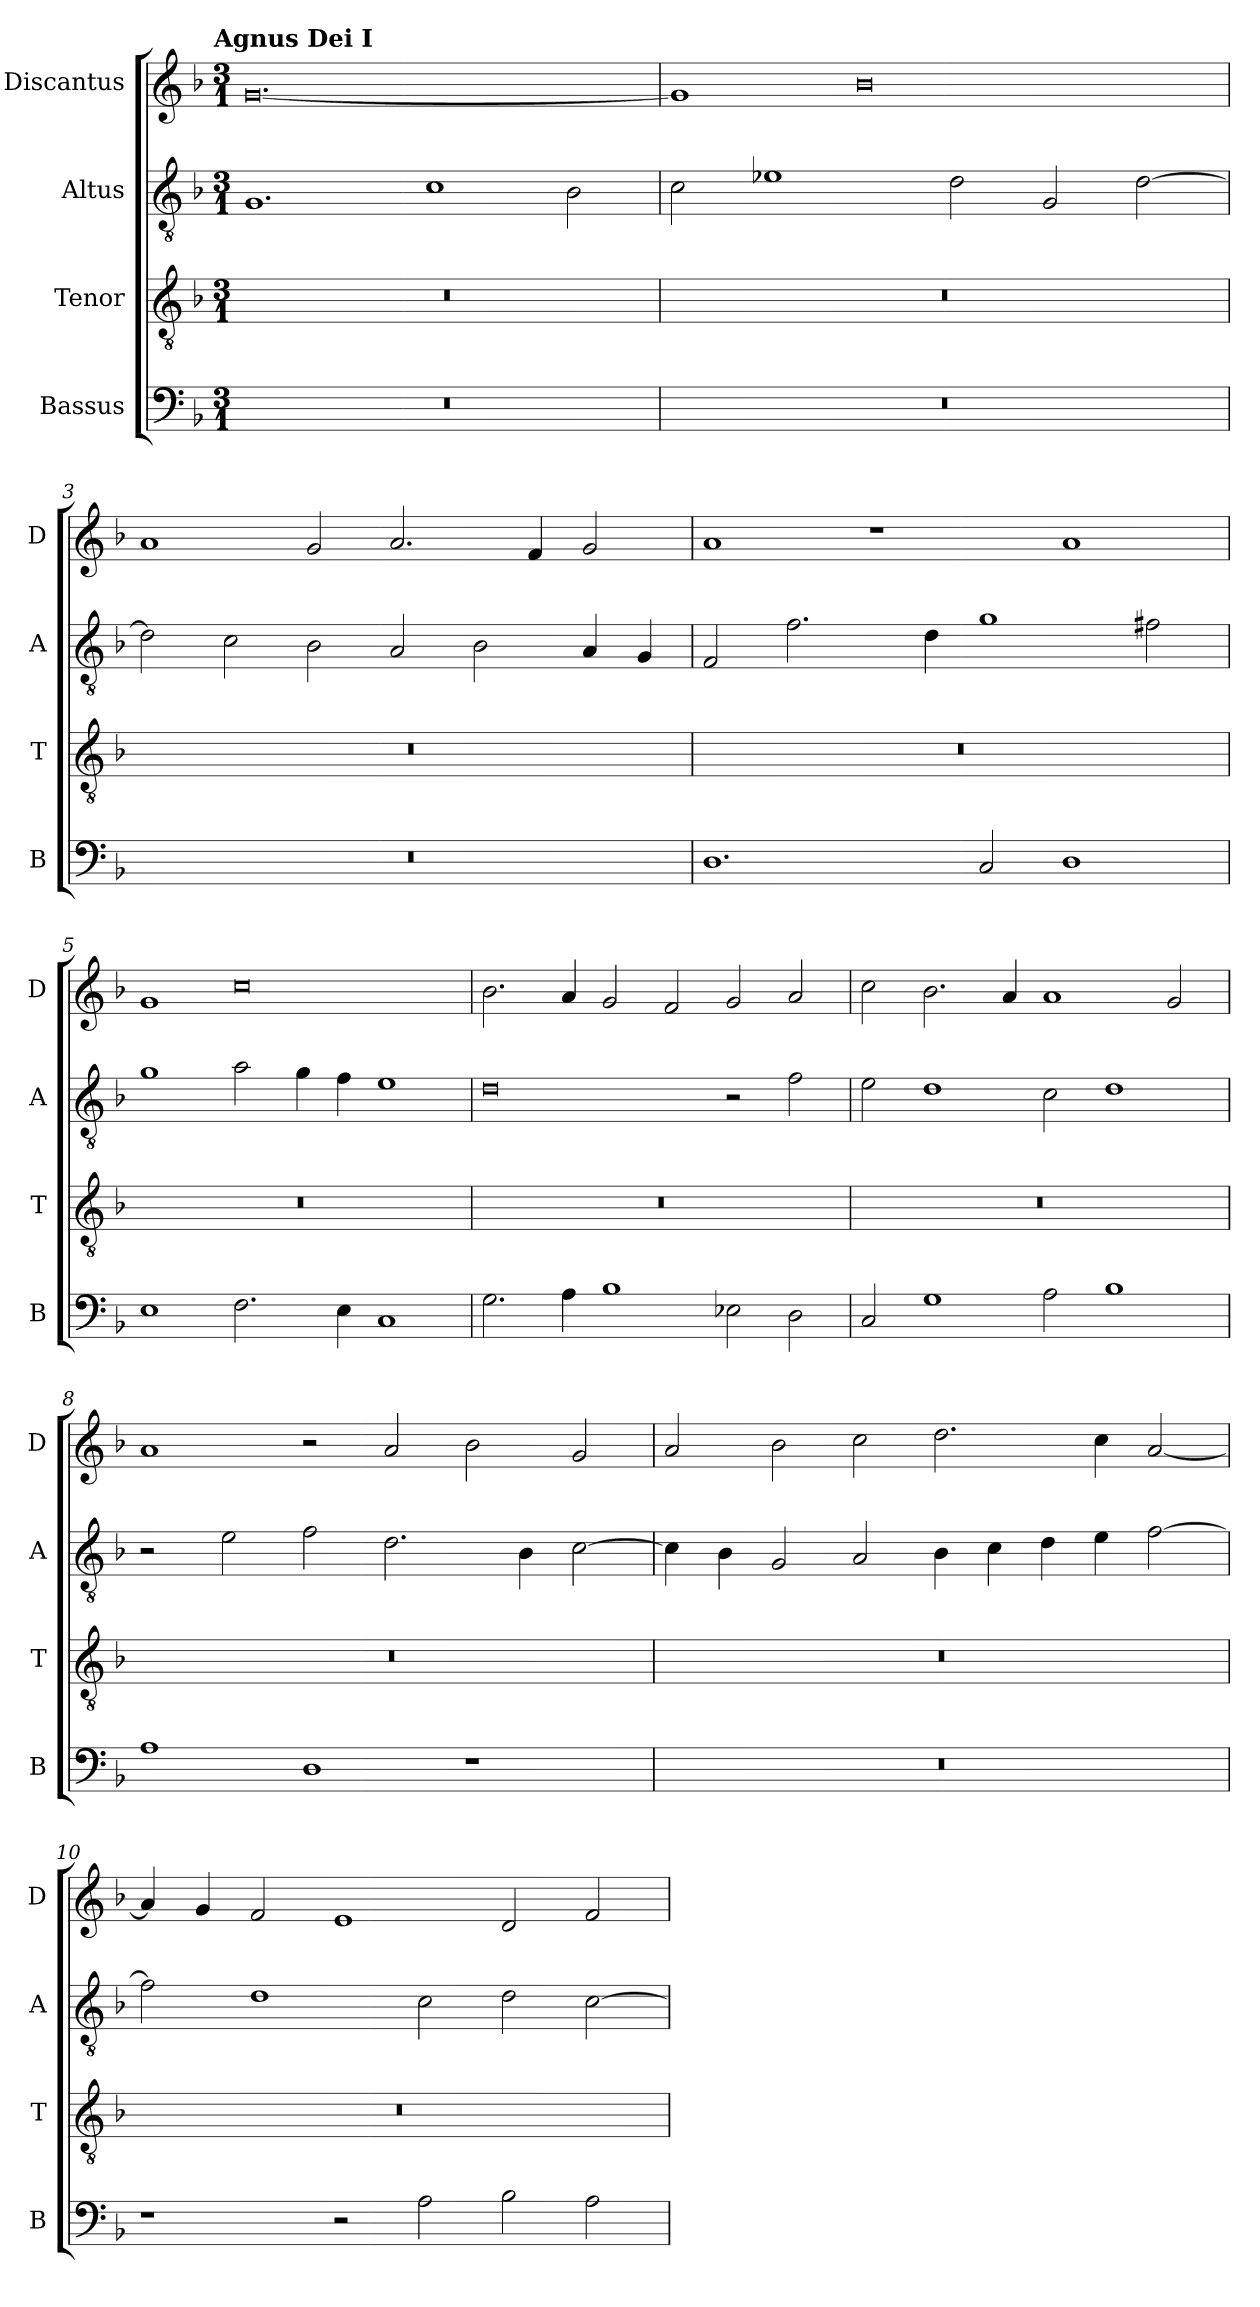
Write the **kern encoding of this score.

**kern	**kern	**kern	**kern
*part4	*part3	*part2	*part1
*staff4	*staff3	*staff2	*staff1
*I"Bassus	*I"Tenor	*I"Altus	*I"Discantus
*I'B	*I'T	*I'A	*I'D
*clefF4	*clefGv2	*clefGv2	*clefG2
*k[b-]	*k[b-]	*k[b-]	*k[b-]
!!LO:TX:omd:t=Agnus Dei I
*M3/1	*M3/1	*M3/1	*M3/1
=1	=1	=1	=1
0.r	0.r	1.G	[0.g
.	.	1c	.
.	.	2B-\	.
=2	=2	=2	=2
0.r	0.r	2c\	1g]
.	.	1e-X	.
.	.	.	0b-
.	.	2d\	.
.	.	2G/	.
.	.	[2d\	.
=3	=3	=3	=3
0.r	0.r	2d\]	1a
.	.	2c\	.
.	.	2B-\	2g/
.	.	2A/	2.a/
.	.	2B-\	.
.	.	.	4f/
.	.	4A/	2g/
.	.	4G/	.
=4	=4	=4	=4
1.D	0.r	2F/	1a
.	.	2.f\	.
.	.	.	1r
.	.	4d\	.
2C/	.	1g	.
1D	.	.	1a
.	.	2f#X\	.
=5	=5	=5	=5
1E	0.r	1g	1g
2.F\	.	2a\	0cc
.	.	4g\	.
4E\	.	4f\	.
1C	.	1e	.
=6	=6	=6	=6
2.G\	0.r	0d	2.b-\
4A\	.	.	4a/
1B-	.	.	2g/
.	.	.	2f/
2E-X\	.	2r	2g/
2D\	.	2f\	2a/
=7	=7	=7	=7
2C/	0.r	2e\	2cc\
1G	.	1d	2.b-\
.	.	.	4a/
2A\	.	2c\	1a
1B-	.	1d	.
.	.	.	2g/
=8	=8	=8	=8
1A	0.r	2r	1a
.	.	2e\	.
1D	.	2f\	2r
.	.	2.d\	2a/
1r	.	.	2b-\
.	.	4B-\	.
.	.	[2c\	2g/
=9	=9	=9	=9
0.r	0.r	4c\]	2a/
.	.	4B-\	.
.	.	2G/	2b-\
.	.	2A/	2cc\
.	.	4B-\	2.dd\
.	.	4c\	.
.	.	4d\	.
.	.	4e\	4cc\
.	.	[2f\	[2a/
=10	=10	=10	=10
1r	0.r	2f\]	4a/]
.	.	.	4g/
.	.	1d	2f/
2r	.	.	1e
2A\	.	2c\	.
2B-\	.	2d\	2d/
2A\	.	[2c\	2f/
=	=	=	=
*-	*-	*-	*-
